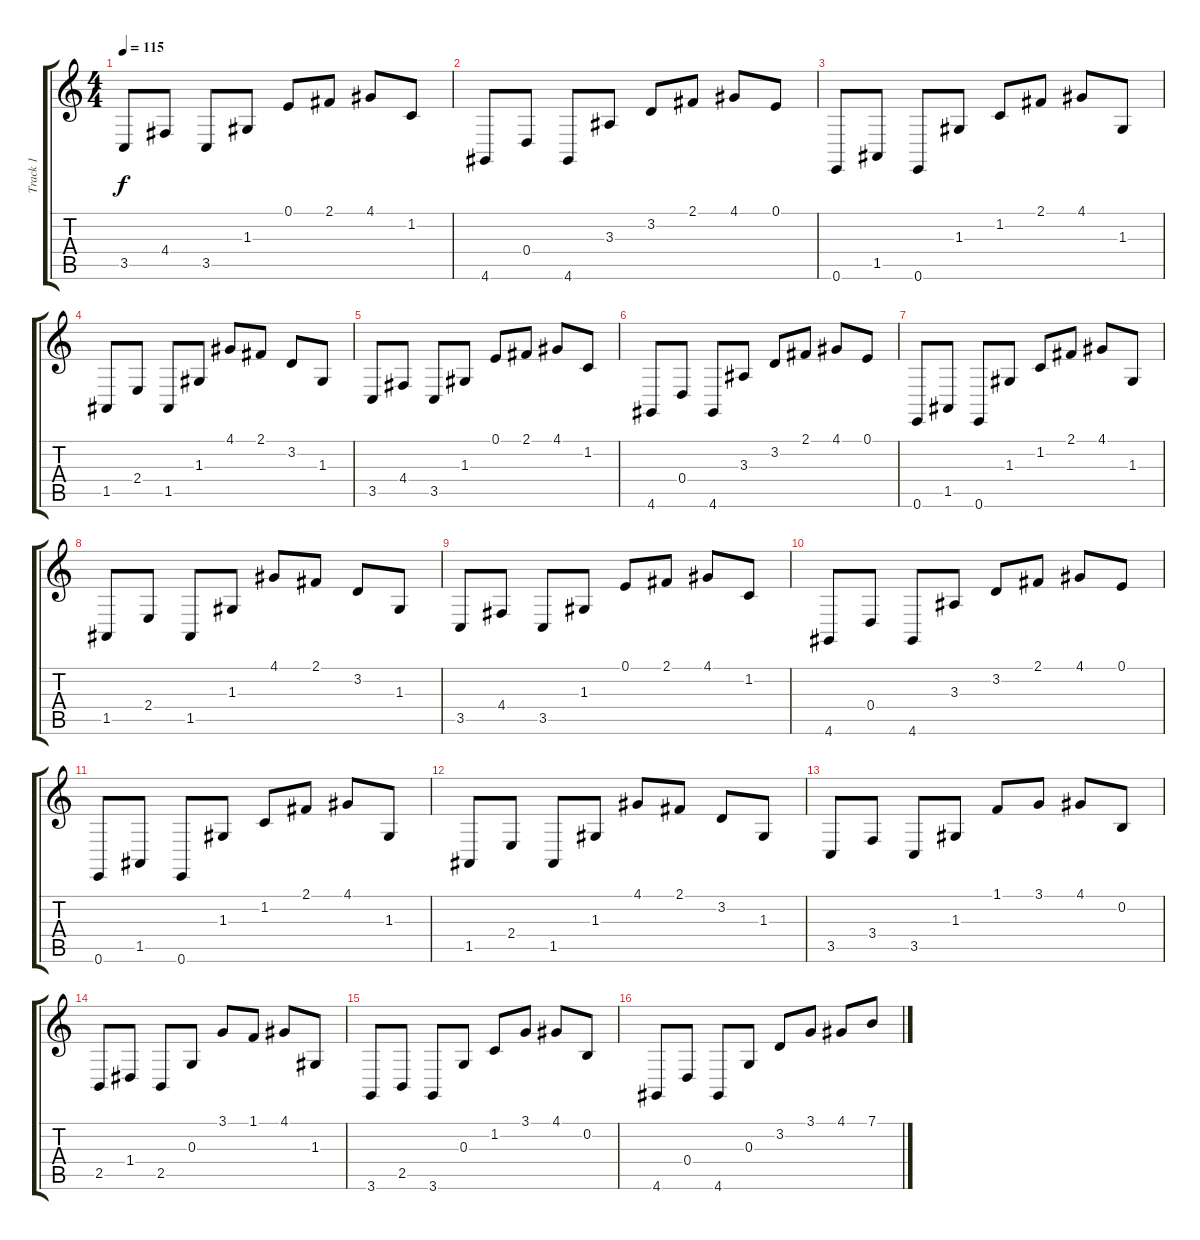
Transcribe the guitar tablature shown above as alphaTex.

\track ("Track 1" "Track 1") {instrument acousticgrandpiano}
\staff {score tabs}
\tuning (E4 B3 G3 D3 A2 E2) {hide}
\ts (4 4)
\tempo 115
\clef g2
\ks c
3.5.8{dy f} 4.4.8 3.5.8 1.3.8 0.1.8 2.1.8 4.1.8 1.2.8 |
4.6.8 0.4.8 4.6.8 3.3.8 3.2.8 2.1.8 4.1.8 0.1.8 |
0.6.8 1.5.8 0.6.8 1.3.8 1.2.8 2.1.8 4.1.8 1.3.8 |
1.5.8 2.4.8 1.5.8 1.3.8 4.1.8 2.1.8 3.2.8 1.3.8 |
3.5.8 4.4.8 3.5.8 1.3.8 0.1.8 2.1.8 4.1.8 1.2.8 |
4.6.8 0.4.8 4.6.8 3.3.8 3.2.8 2.1.8 4.1.8 0.1.8 |
0.6.8 1.5.8 0.6.8 1.3.8 1.2.8 2.1.8 4.1.8 1.3.8 |
1.5.8 2.4.8 1.5.8 1.3.8 4.1.8 2.1.8 3.2.8 1.3.8 |
3.5.8 4.4.8 3.5.8 1.3.8 0.1.8 2.1.8 4.1.8 1.2.8 |
4.6.8 0.4.8 4.6.8 3.3.8 3.2.8 2.1.8 4.1.8 0.1.8 |
0.6.8 1.5.8 0.6.8 1.3.8 1.2.8 2.1.8 4.1.8 1.3.8 |
1.5.8 2.4.8 1.5.8 1.3.8 4.1.8 2.1.8 3.2.8 1.3.8 |
3.5.8 3.4.8 3.5.8 1.3.8 1.1.8 3.1.8 4.1.8 0.2.8 |
2.5.8 1.4.8 2.5.8 0.3.8 3.1.8 1.1.8 4.1.8 1.3.8 |
3.6.8 2.5.8 3.6.8 0.3.8 1.2.8 3.1.8 4.1.8 0.2.8 |
4.6.8 0.4.8 4.6.8 0.3.8 3.2.8 3.1.8 4.1.8 7.1.8
